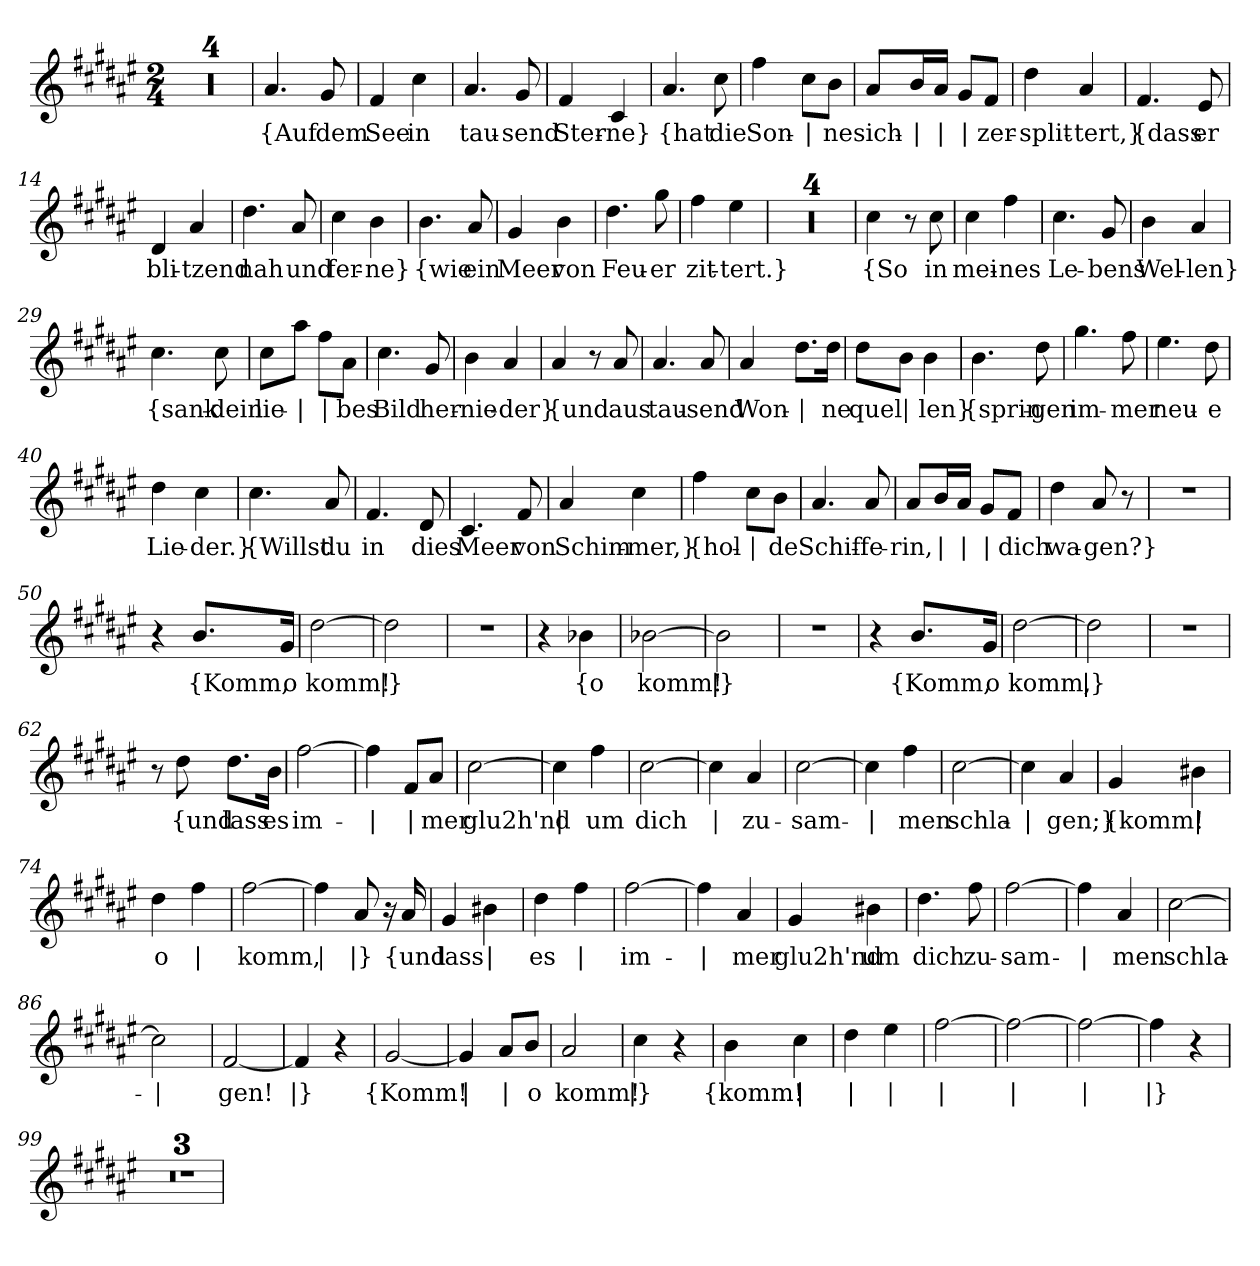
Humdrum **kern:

**kern	**text
*part1	*part1
*staff1	*staff1
*clefG2	*
*k[f#c#g#d#a#e#]	*
*M2/4	*
=1	=1
2r	.
=2	=2
2r	.
=3	=3
2r	.
=4	=4
2r	.
=5	=5
!	!LO:LY:b
4.a#/	{Auf
!	!LO:LY:b
8g#/	dem
=6	=6
!	!LO:LY:b
4f#/	See
!	!LO:LY:b
4cc#\	in
=7	=7
!	!LO:LY:b
4.a#/	tau-
!	!LO:LY:b
8g#/	-send
=8	=8
!	!LO:LY:b
4f#/	Ster-
!	!LO:LY:b
4c#/	-ne}
=9	=9
!	!LO:LY:b
4.a#/	{hat
!	!LO:LY:b
8cc#\	die
=10	=10
!	!LO:LY:b
4ff#\	Son-
!	!LO:LY:b
8cc#\L	|
!	!LO:LY:b
8b\J	-ne
=11	=11
!	!LO:LY:b
8a#/L	sich-
!	!LO:LY:b
16b/L	|
!	!LO:LY:b
16a#/JJ	|
!	!LO:LY:b
8g#/L	|
!	!LO:LY:b
8f#/J	zer-
!!LO:LB:g=z
=12	=12
!	!LO:LY:b
4dd#\	-split-
!	!LO:LY:b
4a#/	-tert,}
=13	=13
!	!LO:LY:b
4.f#/	{dass
!	!LO:LY:b
8e#/	er
=14	=14
!	!LO:LY:b
4d#/	bli-
!	!LO:LY:b
4a#/	-tzend
=15	=15
!	!LO:LY:b
4.dd#\	nah
!	!LO:LY:b
8a#/	und
=16	=16
!	!LO:LY:b
4cc#\	fer-
!	!LO:LY:b
4b\	-ne}
=17	=17
!	!LO:LY:b
4.b\	{wie
!	!LO:LY:b
8a#/	ein
=18	=18
!	!LO:LY:b
4g#/	Meer
!	!LO:LY:b
4b\	von
=19	=19
!	!LO:LY:b
4.dd#\	Feu-
!	!LO:LY:b
8gg#\	-er
=20	=20
!	!LO:LY:b
4ff#\	zit-
!	!LO:LY:b
4ee#\	-tert.}
!!LO:LB:g=z
=21	=21
2r	.
=22	=22
2r	.
=23	=23
2r	.
=24	=24
2r	.
=25	=25
!	!LO:LY:b
4cc#\	{So
8r	.
!	!LO:LY:b
8cc#\	in
=26	=26
!	!LO:LY:b
4cc#\	mei-
!	!LO:LY:b
4ff#\	-nes
=27	=27
!	!LO:LY:b
4.cc#\	Le-
!	!LO:LY:b
8g#/	-bens
=28	=28
!	!LO:LY:b
4b\	Wel-
!	!LO:LY:b
4a#/	-len}
=29	=29
!	!LO:LY:b
4.cc#\	{sank-
!	!LO:LY:b
8cc#\	-dein
=30	=30
!	!LO:LY:b
8cc#\L	lie-
!	!LO:LY:b
8aa#\J	|
!	!LO:LY:b
8ff#\L	|
!	!LO:LY:b
8a#\J	-bes
!!LO:LB:g=z
=31	=31
!	!LO:LY:b
4.cc#\	Bild
!	!LO:LY:b
8g#/	her-
=32	=32
!	!LO:LY:b
4b\	-nie-
!	!LO:LY:b
4a#/	-der}
=33	=33
!	!LO:LY:b
4a#/	{und
8r	.
!	!LO:LY:b
8a#/	aus
=34	=34
!	!LO:LY:b
4.a#/	tau-
!	!LO:LY:b
8a#/	-send
=35	=35
!	!LO:LY:b
4a#/	Won-
!	!LO:LY:b
8.dd#\L	|
!	!LO:LY:b
16dd#\Jk	-ne
=36	=36
!	!LO:LY:b
8dd#\L	-quel
!	!LO:LY:b
8b\J	|
!	!LO:LY:b
4b\	-len}
=37	=37
!	!LO:LY:b
4.b\	{sprin-
!	!LO:LY:b
8dd#\	-gen
=38	=38
!	!LO:LY:b
4.gg#\	im-
!	!LO:LY:b
8ff#\	-mer
!!LO:LB:g=z
=39	=39
!	!LO:LY:b
4.ee#\	neu-
!	!LO:LY:b
8dd#\	-e
=40	=40
!	!LO:LY:b
4dd#\	Lie-
!	!LO:LY:b
4cc#\	-der.}
=41	=41
!	!LO:LY:b
4.cc#\	{Willst
!	!LO:LY:b
8a#/	du
=42	=42
!	!LO:LY:b
4.f#/	in
!	!LO:LY:b
8d#/	dies
=43	=43
!	!LO:LY:b
4.c#/	Meer
!	!LO:LY:b
8f#/	von
=44	=44
!	!LO:LY:b
4a#/	Schim-
!	!LO:LY:b
4cc#\	-mer,}
=45	=45
!	!LO:LY:b
4ff#\	{hol-
!	!LO:LY:b
8cc#\L	|
!	!LO:LY:b
8b\J	-de
=46	=46
!	!LO:LY:b
4.a#/	Schif-
!	!LO:LY:b
8a#/	-fe-
!!LO:LB:g=z
=47	=47
!	!LO:LY:b
8a#/L	-rin,
!	!LO:LY:b
16b/L	|
!	!LO:LY:b
16a#/JJ	|
!	!LO:LY:b
8g#/L	|
!	!LO:LY:b
8f#/J	dich
=48	=48
!	!LO:LY:b
4dd#\	wa-
!	!LO:LY:b
8a#/	-gen?}
8r	.
=49	=49
2r	.
=50	=50
4r	.
!	!LO:LY:b
8.b/L	{Komm,
!	!LO:LY:b
16g#/Jk	o
=51	=51
!	!LO:LY:b
[2dd#\	komm!
=52	=52
!	!LO:LY:b
2dd#\]	|}
=53	=53
2r	.
=54	=54
4r	.
!	!LO:LY:b
4b-X\	{o
=55	=55
!	!LO:LY:b
[2b-X\	komm!
=56	=56
!	!LO:LY:b
2b-\]	|}
=57	=57
2r	.
=58	=58
4r	.
!	!LO:LY:b
8.b/L	{Komm,
!	!LO:LY:b
16g#/Jk	o
!!LO:LB:g=z
=59	=59
!	!LO:LY:b
[2dd#\	komm,
=60	=60
!	!LO:LY:b
2dd#\]	|}
=61	=61
2r	.
=62	=62
8r	.
!	!LO:LY:b
8dd#\	{und
!	!LO:LY:b
8.dd#\L	lass
!	!LO:LY:b
16b\Jk	es
=63	=63
!	!LO:LY:b
[2ff#\	im-
=64	=64
!	!LO:LY:b
4ff#\]	|
!	!LO:LY:b
8f#/L	|
!	!LO:LY:b
8a#/J	-mer
=65	=65
!	!LO:LY:b
[2cc#\	glu2h'nd
=66	=66
!	!LO:LY:b
4cc#\]	|
!	!LO:LY:b
4ff#\	um
=67	=67
!	!LO:LY:b
[2cc#\	dich
=68	=68
!	!LO:LY:b
4cc#\]	|
!	!LO:LY:b
4a#/	zu-
=69	=69
!	!LO:LY:b
[2cc#\	-sam-
=70	=70
!	!LO:LY:b
4cc#\]	|
!	!LO:LY:b
4ff#\	-men
!!LO:LB:g=z
=71	=71
!	!LO:LY:b
[2cc#\	schla-
=72	=72
!	!LO:LY:b
4cc#\]	|
!	!LO:LY:b
4a#/	-gen;}
=73	=73
!	!LO:LY:b
4g#/	{komm!
!	!LO:LY:b
4b#X\	|
=74	=74
!	!LO:LY:b
4dd#\	o
!	!LO:LY:b
4ff#\	|
=75	=75
!	!LO:LY:b
[2ff#\	komm,
=76	=76
!	!LO:LY:b
4ff#\]	|
!	!LO:LY:b
8a#/	|}
16r	.
!	!LO:LY:b
16a#/	{und
=77	=77
!	!LO:LY:b
4g#/	lass
!	!LO:LY:b
4b#X\	|
=78	=78
!	!LO:LY:b
4dd#\	es
!	!LO:LY:b
4ff#\	|
=79	=79
!	!LO:LY:b
[2ff#\	im-
=80	=80
!	!LO:LY:b
4ff#\]	|
!	!LO:LY:b
4a#/	-mer
=81	=81
!	!LO:LY:b
4g#/	glu2h'nd
!	!LO:LY:b
4b#X\	um
!!LO:LB:g=z
=82	=82
!	!LO:LY:b
4.dd#\	dich
!	!LO:LY:b
8ff#\	zu-
=83	=83
!	!LO:LY:b
[2ff#\	-sam-
=84	=84
!	!LO:LY:b
4ff#\]	|
!	!LO:LY:b
4a#/	-men
=85	=85
!	!LO:LY:b
[2cc#\	schla-
=86	=86
!	!LO:LY:b
2cc#\]	|
=87	=87
!	!LO:LY:b
[2f#/	-gen!
=88	=88
!	!LO:LY:b
4f#/]	|}
4r	.
=89	=89
!	!LO:LY:b
[2g#/	{Komm!
=90	=90
!	!LO:LY:b
4g#/]	|
!	!LO:LY:b
8a#/L	|
!	!LO:LY:b
8b/J	o
=91	=91
!	!LO:LY:b
2a#/	komm!
=92	=92
!	!LO:LY:b
4cc#\	|}
4r	.
=93	=93
!	!LO:LY:b
4b\	{komm!
!	!LO:LY:b
4cc#\	|
!!LO:LB:g=z
=94	=94
!	!LO:LY:b
4dd#\	|
!	!LO:LY:b
4ee#\	|
=95	=95
!	!LO:LY:b
[2ff#\	|
=96	=96
!	!LO:LY:b
2ff#\_	|
=97	=97
!	!LO:LY:b
2ff#\_	|
=98	=98
!	!LO:LY:b
4ff#\]	|}
4r	.
=99	=99
2r	.
=100	=100
2r	.
=101	=101
2r	.
=	=
*-	*-
